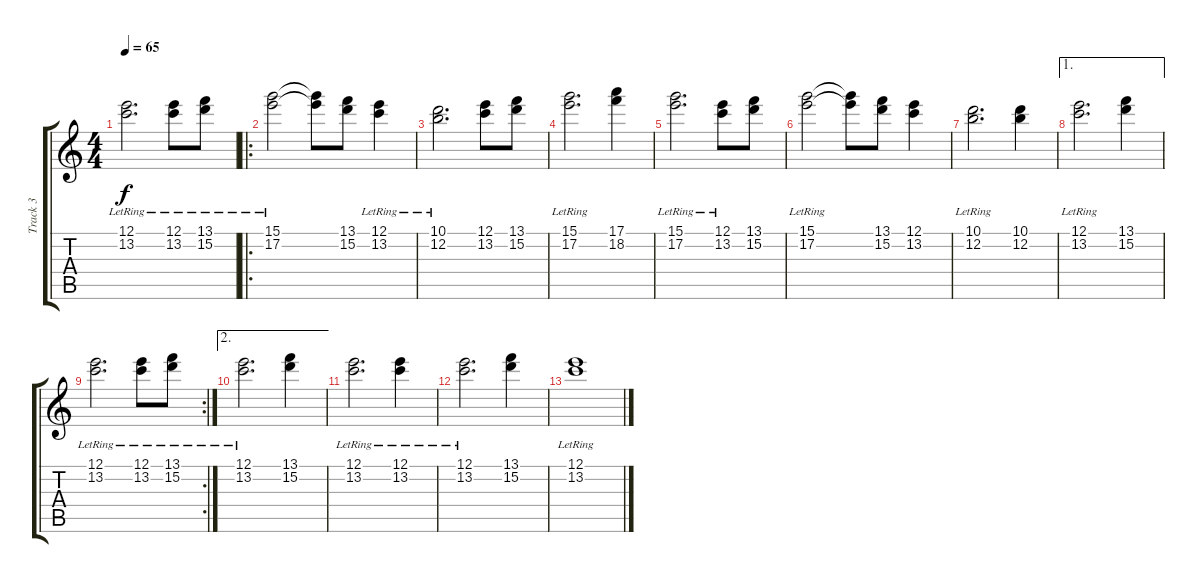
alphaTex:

\track ("Track 3" "Track 3") {instrument acousticguitarnylon}
\staff {score tabs}
\tuning (E4 B3 G3 D3 A2 E2) {hide}
\ts (4 4)
\tempo 65
\clef g2
\ks c
(12.1 13.2{lr}).2{d dy f} (12.1 13.2{lr}).8 (13.1 15.2{lr}).8 |
\ro
(15.1{lr} 17.2).2 (15.1{t} 17.2{t}).8 (13.1 15.2).8 (12.1 13.2{lr}).4 |
(10.1 12.2{lr}).2{d} (12.1 13.2).8 (13.1 15.2).8 |
(15.1{lr} 17.2).2{d} (17.1 18.2).4 |
(15.1{lr} 17.2).2{d} (12.1 13.2{lr}).8 (13.1 15.2).8 |
(15.1{lr} 17.2).2 (15.1{t} 17.2{t}).8 (13.1 15.2).8 (12.1 13.2).4 |
(10.1 12.2{lr}).2{d} (10.1 12.2).4 |
\ae 1
(12.1 13.2{lr}).2{d} (13.1 15.2).4 |
\rc 2
(12.1 13.2{lr}).2{d} (12.1 13.2{lr}).8 (13.1 15.2{lr}).8 |
\ae 2
(12.1 13.2{lr}).2{d} (13.1 15.2).4 |
(12.1 13.2{lr}).2{d} (12.1 13.2{lr}).4 |
(12.1 13.2{lr}).2{d} (13.1 15.2).4 |
(12.1 13.2{lr}).1
